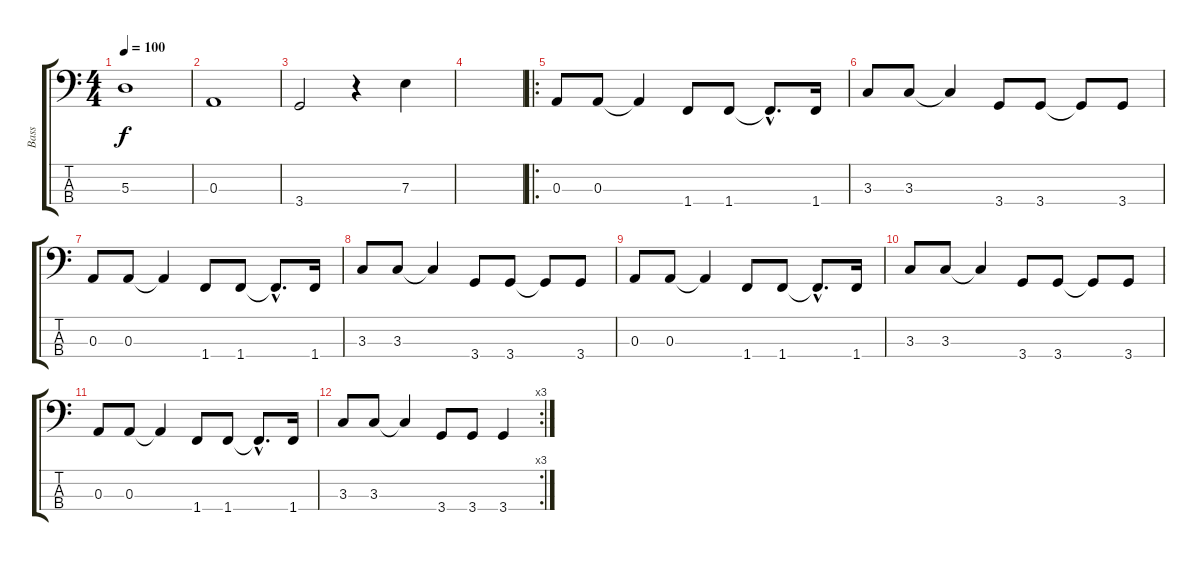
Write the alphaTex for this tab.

\track ("Bass" "Bass") {instrument electricbassfinger}
\staff {score tabs}
\tuning (G2 D2 A1 E1) {hide}
\ts (4 4)
\tempo 100
\clef f4
\ks c
5.3.1{dy f} |
0.3.1 |
3.4.2 r.4 7.3.4 |
|
\ro
0.3.8 0.3.8 0.3{t}.4 1.4.8 1.4.8 1.4{hac t}.8{d} 1.4.16 |
3.3.8 3.3.8 3.3{t}.4 3.4.8 3.4.8 3.4{t}.8 3.4.8 |
0.3.8 0.3.8 0.3{t}.4 1.4.8 1.4.8 1.4{hac t}.8{d} 1.4.16 |
3.3.8 3.3.8 3.3{t}.4 3.4.8 3.4.8 3.4{t}.8 3.4.8 |
0.3.8 0.3.8 0.3{t}.4 1.4.8 1.4.8 1.4{hac t}.8{d} 1.4.16 |
3.3.8 3.3.8 3.3{t}.4 3.4.8 3.4.8 3.4{t}.8 3.4.8 |
0.3.8 0.3.8 0.3{t}.4 1.4.8 1.4.8 1.4{hac t}.8{d} 1.4.16 |
\rc 3
3.3.8 3.3.8 3.3{t}.4 3.4.8 3.4.8 3.4.4
